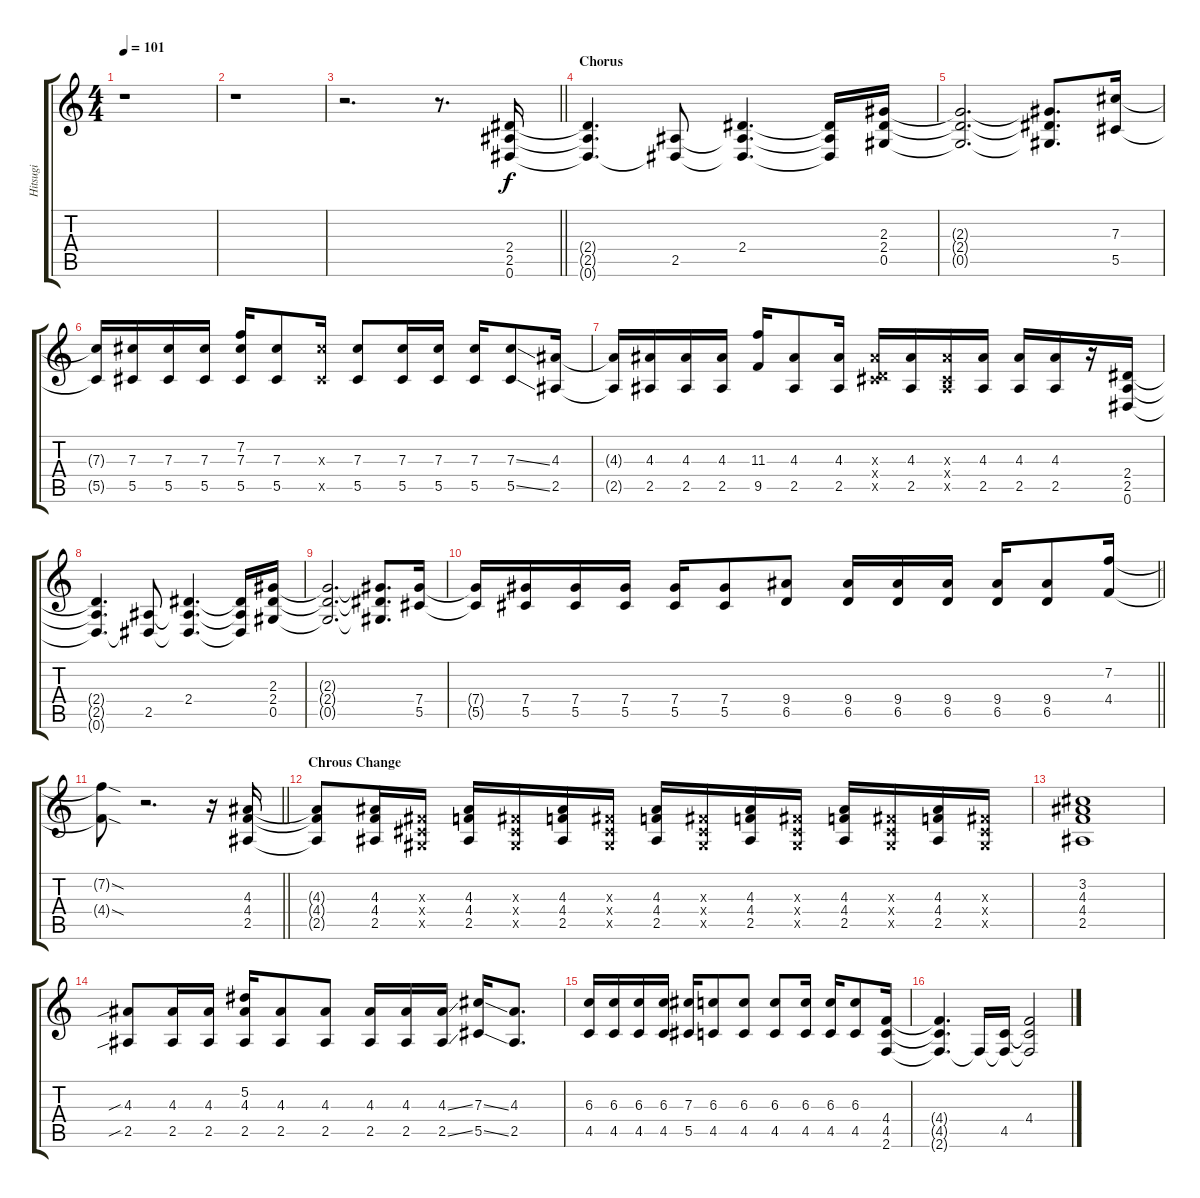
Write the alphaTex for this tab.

\track ("Hitsugi" "Hitsugi") {instrument distortionguitar}
\staff {score tabs}
\tuning (Eb4 Bb3 Gb3 Db3 Ab2 Eb2) {hide}
\ts (4 4)
\tempo 101
\clef g2
\ks c
r.1{dy f} |
r.1 |
\barLineRight lightlight
r.2{d} r.8{d} (2.4 2.5 0.6).16 |
\section ("" "Chorus")
(2.4{t} 2.5{t} 0.6{t}).4{d} (2.5 0.6{t}).8 (2.4 2.5{t} 0.6{t}).4{d} (2.4{t} 2.5{t} 0.6{t}).16 (2.3 2.4 0.5).16 |
(2.3{t} 2.4{t} 0.5{t}).2{d} (2.3{t} 2.4{t} 0.5{t}).8{d} (7.3 5.5).16 |
(7.3{t} 5.5{t}).16 (7.3 5.5).16 (7.3 5.5).16 (7.3 5.5).16 (7.2 7.3 5.5).16 (7.3 5.5).8 (7.3{x} 5.5{x}).16 (7.3 5.5).8 (7.3 5.5).16 (7.3 5.5).16 (7.3 5.5).16 (7.3{ss} 5.5{ss}).8 (4.3 2.5).16 |
(4.3{t} 2.5{t}).16 (4.3 2.5).16 (4.3 2.5).16 (4.3 2.5).16 (11.3 9.5).16 (4.3 2.5).8 (4.3 2.5).16 (4.3{x} 0.4{x} 6.5{x}).16 (4.3 2.5).16 (4.3{x} 0.4{x} 2.5{x}).16 (4.3 2.5).16 (4.3 2.5).16 (4.3 2.5).16 r.16 (2.4 2.5 0.6).16 |
(2.4{t} 2.5{t} 0.6{t}).4{d} (2.5 0.6{t}).8 (2.4 2.5{t} 0.6{t}).4{d} (2.4{t} 2.5{t} 0.6{t}).16 (2.3 2.4 0.5).16 |
(2.3{t} 2.4{t} 0.5{t}).2{d} (2.3{t} 2.4{t} 0.5{t}).8{d} (7.4 5.5).16 |
\barLineRight lightlight
(7.4{t} 5.5{t}).16 (7.4 5.5).16 (7.4 5.5).16 (7.4 5.5).16 (7.4 5.5).16 (7.4 5.5).8 (9.4 6.5).8 (9.4 6.5).16 (9.4 6.5).16 (9.4 6.5).16 (9.4 6.5).16 (9.4 6.5).8 (7.2 4.4).16 |
\barLineRight lightlight
(7.2{sod t} 4.4{sod t}).8 r.2{d} r.16 (4.3 4.4 2.5).16 |
\section ("" "Chrous Change")
(4.3{t} 4.4{t} 2.5{t}).8 (4.3 4.4 2.5).16 (0.3{x} 0.4{x} 0.5{x}).16 (4.3 4.4 2.5).16 (0.3{x} 0.4{x} 0.5{x}).16 (4.3 4.4 2.5).16 (0.3{x} 0.4{x} 0.5{x}).16 (4.3 4.4 2.5).16 (0.3{x} 0.4{x} 0.5{x}).16 (4.3 4.4 2.5).16 (0.3{x} 0.4{x} 0.5{x}).16 (4.3 4.4 2.5).16 (0.3{x} 0.4{x} 0.5{x}).16 (4.3 4.4 2.5).16 (0.3{x} 0.4{x} 0.5{x}).16 |
(3.2 4.3 4.4 2.5).1 |
(4.3{sib} 2.5{sib}).8 (4.3 2.5).16 (4.3 2.5).16 (5.2 4.3 2.5).16 (4.3 2.5).8 (4.3 2.5).8 (4.3 2.5).16 (4.3 2.5).16 (4.3{ss} 2.5{ss}).16 (7.3{ss} 5.5{ss}).16 (4.3 2.5).8{d} |
(6.3 4.5).16 (6.3 4.5).16 (6.3 4.5).16 (6.3 4.5).16 (7.3 5.5).16 (6.3 4.5).8 (6.3 4.5).8 (6.3 4.5).8 (6.3 4.5).16 (6.3 4.5).16 (6.3 4.5).8 (4.4 4.5 2.6).16 |
(4.4{t} 4.5{t} 2.6{t}).4{d} 2.6{t}.16 (4.5 2.6{t}).16 (4.4 4.5{t} 2.6{t}).2
